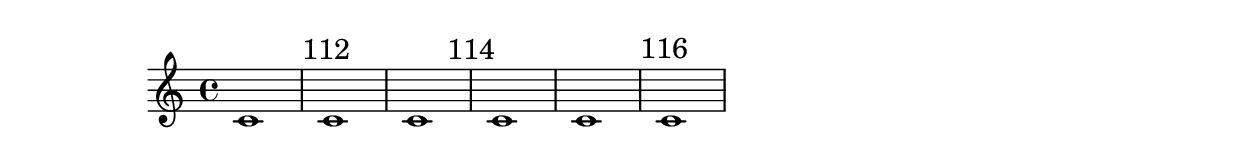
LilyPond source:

%% Do not edit this file; it is automatically
%% generated from LSR http://lsr.dsi.unimi.it
%% This file is in the public domain.
\version "2.13.16"

\header {
  lsrtags = "rhythms"

%% Translation of GIT committish: 5a7301fc350ffc3ab5bd3a2084c91666c9e9a549
  texidoces = "

Los números de compás se alinean de forma predeterminada por la
derecha con su objeto padre. Éste es por lo general el borde
izquierdo de una línea o, si los números se imprimen dentro de la
línea, el lado izquierdo de una línea divisoria.  Los números
también se pueden situar directamente sobre la barra de compás o
alineados por la izquierda con ella.

"

  doctitlees = "Alineación de los números de compás"


%% Translation of GIT committish: 0a868be38a775ecb1ef935b079000cebbc64de40
  texidocde = "
Taktnummern sind standardmäßig links an ihrem Ursprungsobjet
ausgerichtet.  Das ist normalerweise die linke Ecke einer Linie oder,
wenn die Nummern innerhalb einer Zeile gesetzt werden, auf der
linken Seite eines Taktstrichs.  Die Nummern können auch
direkt über dem Taktstrich positioniert werden oder rechts vom
Taktstrich gesetzt werden.

"
  doctitlede = "Taktnummern ausrichten"



%% Translation of GIT committish: 374d57cf9b68ddf32a95409ce08ba75816900f6b
  texidocfr = "
Les numéros de mesure s'alignent en principe sur la droite de l'objet
dont ils dépendent.  C'est normalement le coin gauche de la portée ou,
en cours de ligne, à gauche de la barre.  Vous pouvez toutefois les
centrer par rapport à la barre ou les afficher à droite de la barre.

"
  doctitlefr = "Alignement des numéros de mesure"

  texidoc = "
Bar numbers by default are right-aligned to their parent object. This
is usually the left edge of a line or, if numbers are printed within a
line, the left hand side of a bar line.  The numbers may also be
positioned directly over the bar line or left-aligned to the bar line.

"
  doctitle = "Aligning bar numbers"
} % begin verbatim

\relative c' {
  \set Score.currentBarNumber = #111
  \override Score.BarNumber #'break-visibility = #all-visible
  % Increase the size of the bar number by 2
  \override Score.BarNumber #'font-size = #2
  % Print a bar number every second measure
  \set Score.barNumberVisibility = #(every-nth-bar-number-visible 2)
  c1 | c1
  % Center-align bar numbers
  \override Score.BarNumber #'self-alignment-X = #CENTER
  c1 | c1
  % Left-align bar numbers
  \override Score.BarNumber #'self-alignment-X = #LEFT
  c1 | c1
}

